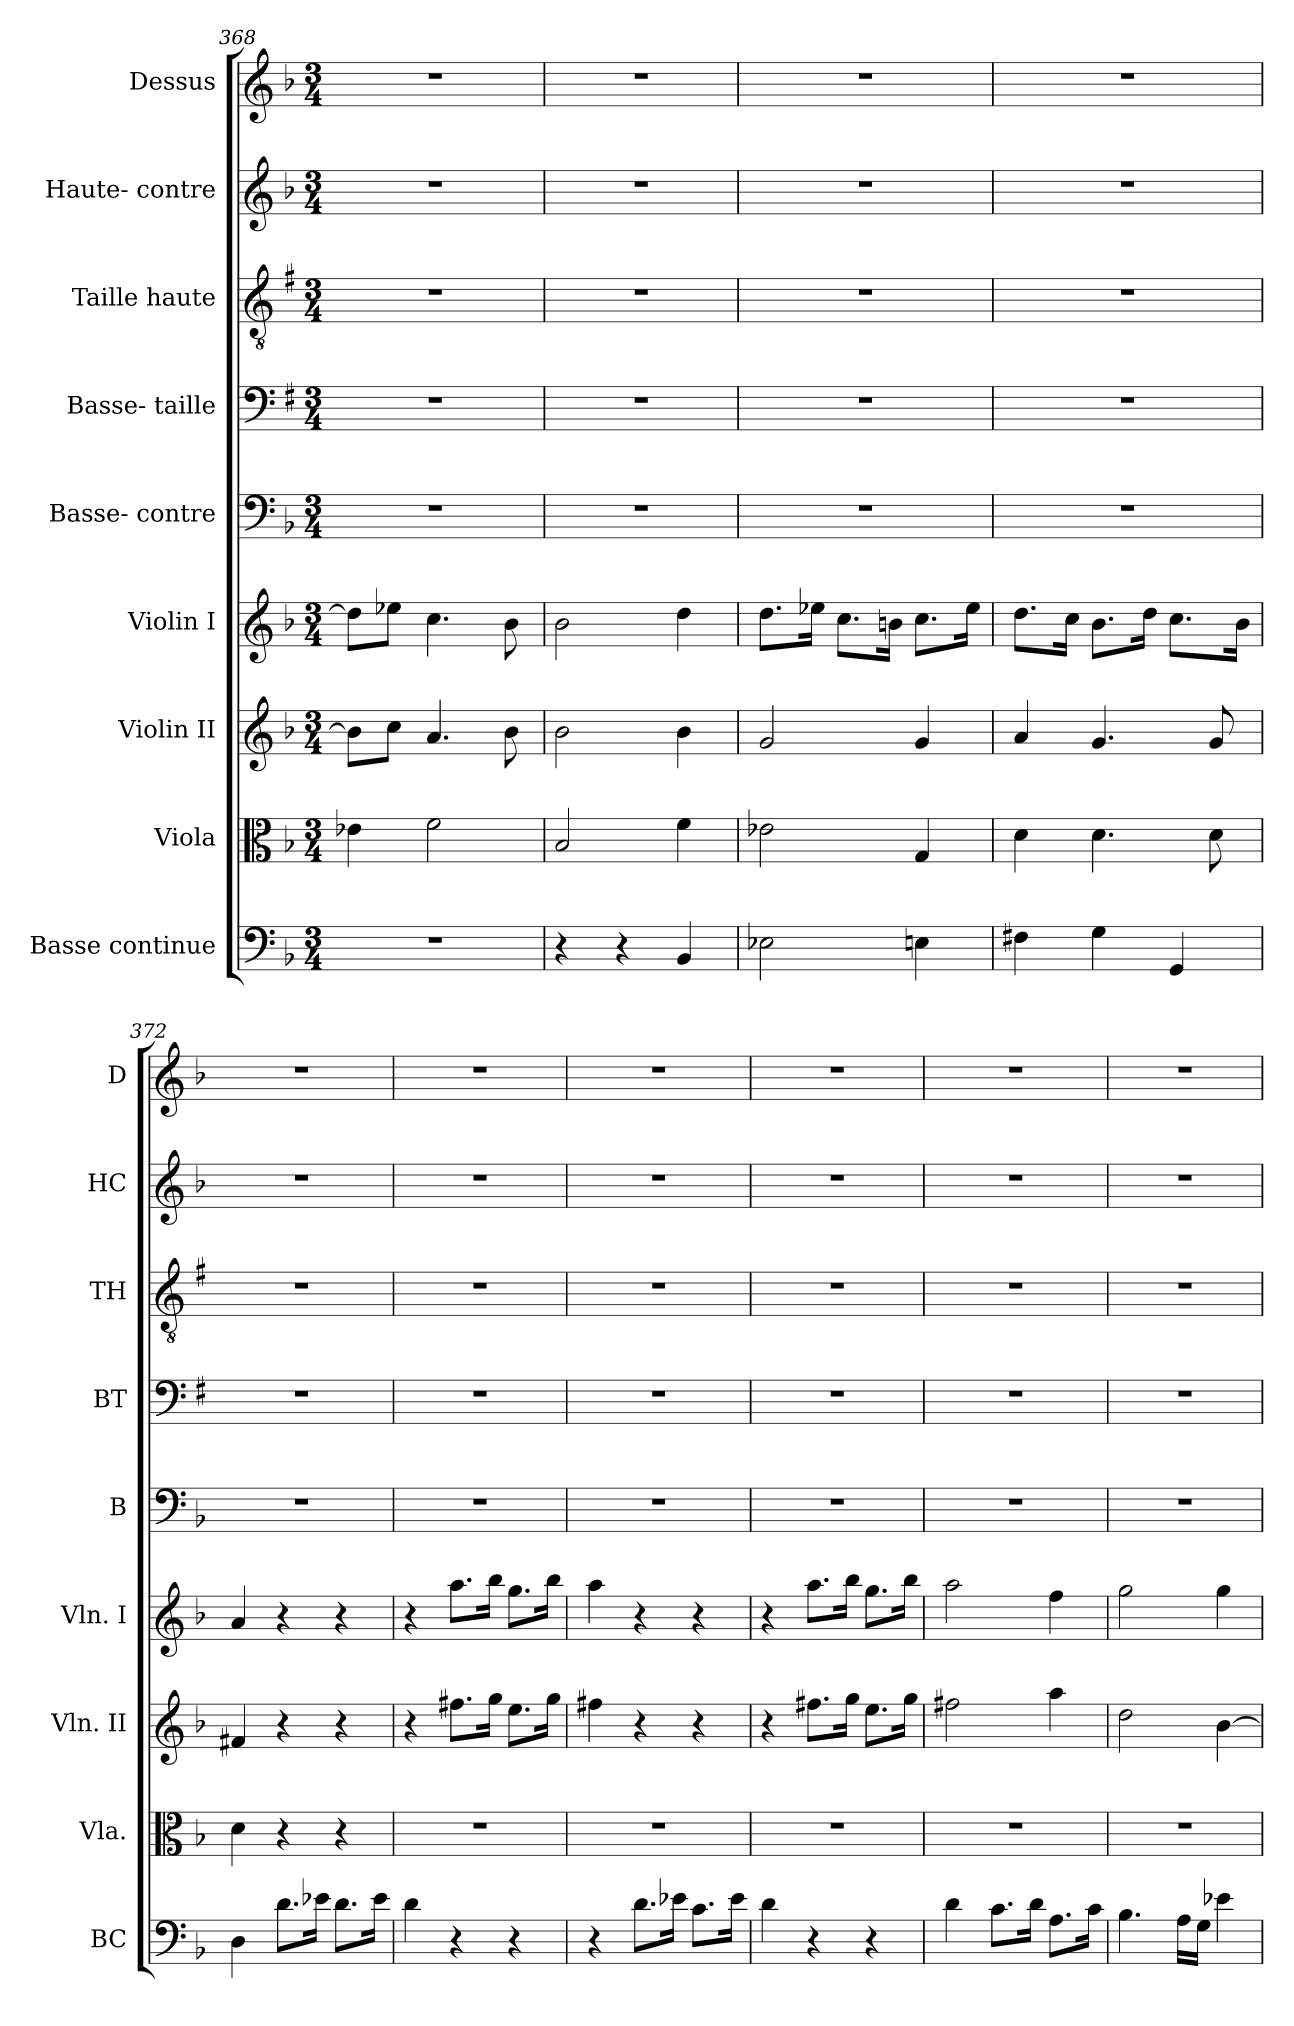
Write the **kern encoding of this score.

**kern	**kern	**kern	**kern	**kern	**kern	**kern	**kern	**kern
*part9	*part8	*part7	*part6	*part5	*part4	*part3	*part2	*part1
*staff9	*staff8	*staff7	*staff6	*staff5	*staff4	*staff3	*staff2	*staff1
*I"Basse  continue	*I"Viola	*I"Violin II	*I"Violin I	*I"Basse- contre	*I"Basse- taille	*I"Taille haute	*I"Haute- contre	*I"Dessus
*I'BC	*I'Vla.	*I'Vln. II	*I'Vln. I	*I'B	*I'BT	*I'TH	*I'HC	*I'D
*clefF4	*clefC3	*clefG2	*clefG2	*clefF4	*clefF4	*clefGv2	*clefG2	*clefG2
*	*	*	*	*	*ITrd1c2	*ITrd1c2	*	*
*k[b-]	*k[b-]	*k[b-]	*k[b-]	*k[b-]	*k[b-]	*k[b-]	*k[b-]	*k[b-]
*F:	*F:	*F:	*F:	*F:	*F:	*F:	*F:	*F:
*M3/4	*M3/4	*M3/4	*M3/4	*M3/4	*M3/4	*M3/4	*M3/4	*M3/4
=368	=368	=368	=368	=368	=368	=368	=368	=368
2.r	4e-X\	8b-\L]	8dd\L]	2.r	2.r	2.r	2.r	2.r
.	.	8cc\J	8ee-X\J	.	.	.	.	.
.	2f\	4.a>/	4.cc>\	.	.	.	.	.
.	.	8b-\	8b-\	.	.	.	.	.
=369	=369	=369	=369	=369	=369	=369	=369	=369
4r	2B-/	2b-\	2b-\	2.r	2.r	2.r	2.r	2.r
4r	.	.	.	.	.	.	.	.
4BB-/	4f\	4b-\	4dd\	.	.	.	.	.
!!LO:LB:g=z
=370	=370	=370	=370	=370	=370	=370	=370	=370
2E-X\	2e-X\	2g/	8.dd\L	2.r	2.r	2.r	2.r	2.r
.	.	.	16ee-X\Jk	.	.	.	.	.
.	.	.	8.cc\L	.	.	.	.	.
.	.	.	16bn\Jk	.	.	.	.	.
4En\	4G/	4g/	8.cc\L	.	.	.	.	.
.	.	.	16ee-\Jk	.	.	.	.	.
=371	=371	=371	=371	=371	=371	=371	=371	=371
4F#X\	4d\	4a/	8.dd\L	2.r	2.r	2.r	2.r	2.r
.	.	.	16cc\Jk	.	.	.	.	.
4G\	4.d\	4.g/	8.b-\L	.	.	.	.	.
.	.	.	16dd\Jk	.	.	.	.	.
4GG/	.	.	8.cc\L	.	.	.	.	.
.	8d\	8g/	.	.	.	.	.	.
.	.	.	16b-\Jk	.	.	.	.	.
=372	=372	=372	=372	=372	=372	=372	=372	=372
4D\	4d\	4f#X/	4a/	2.r	2.r	2.r	2.r	2.r
8.d\L	4r	4r	4r	.	.	.	.	.
16e-X\Jk	.	.	.	.	.	.	.	.
8.d\L	4r	4r	4r	.	.	.	.	.
16e-\Jk	.	.	.	.	.	.	.	.
=373	=373	=373	=373	=373	=373	=373	=373	=373
4d\	2.r	4r	4r	2.r	2.r	2.r	2.r	2.r
4r	.	8.ff#X\L	8.aa\L	.	.	.	.	.
.	.	16gg\Jk	16bb-\Jk	.	.	.	.	.
4r	.	8.ee\L	8.gg\L	.	.	.	.	.
.	.	16gg\Jk	16bb-\Jk	.	.	.	.	.
=374	=374	=374	=374	=374	=374	=374	=374	=374
4r	2.r	4ff#X\	4aa\	2.r	2.r	2.r	2.r	2.r
8.d\L	.	4r	4r	.	.	.	.	.
16e-X\Jk	.	.	.	.	.	.	.	.
8.c\L	.	4r	4r	.	.	.	.	.
16e-\Jk	.	.	.	.	.	.	.	.
=375	=375	=375	=375	=375	=375	=375	=375	=375
4d\	2.r	4r	4r	2.r	2.r	2.r	2.r	2.r
4r	.	8.ff#X\L	8.aa\L	.	.	.	.	.
.	.	16gg\Jk	16bb-\Jk	.	.	.	.	.
4r	.	8.ee\L	8.gg\L	.	.	.	.	.
.	.	16gg\Jk	16bb-\Jk	.	.	.	.	.
=376	=376	=376	=376	=376	=376	=376	=376	=376
4d\	2.r	2ff#X\	2aa\	2.r	2.r	2.r	2.r	2.r
8.c\L	.	.	.	.	.	.	.	.
16d\Jk	.	.	.	.	.	.	.	.
8.A\L	.	4aa\	4ff\	.	.	.	.	.
16c\Jk	.	.	.	.	.	.	.	.
!!LO:PB:g=z
=377	=377	=377	=377	=377	=377	=377	=377	=377
4.B-\	2.r	2dd\	2gg\	2.r	2.r	2.r	2.r	2.r
16A\LL	.	.	.	.	.	.	.	.
16G\JJ	.	.	.	.	.	.	.	.
4e-X\	.	[4b-\	4gg\	.	.	.	.	.
=	=	=	=	=	=	=	=	=
*-	*-	*-	*-	*-	*-	*-	*-	*-
